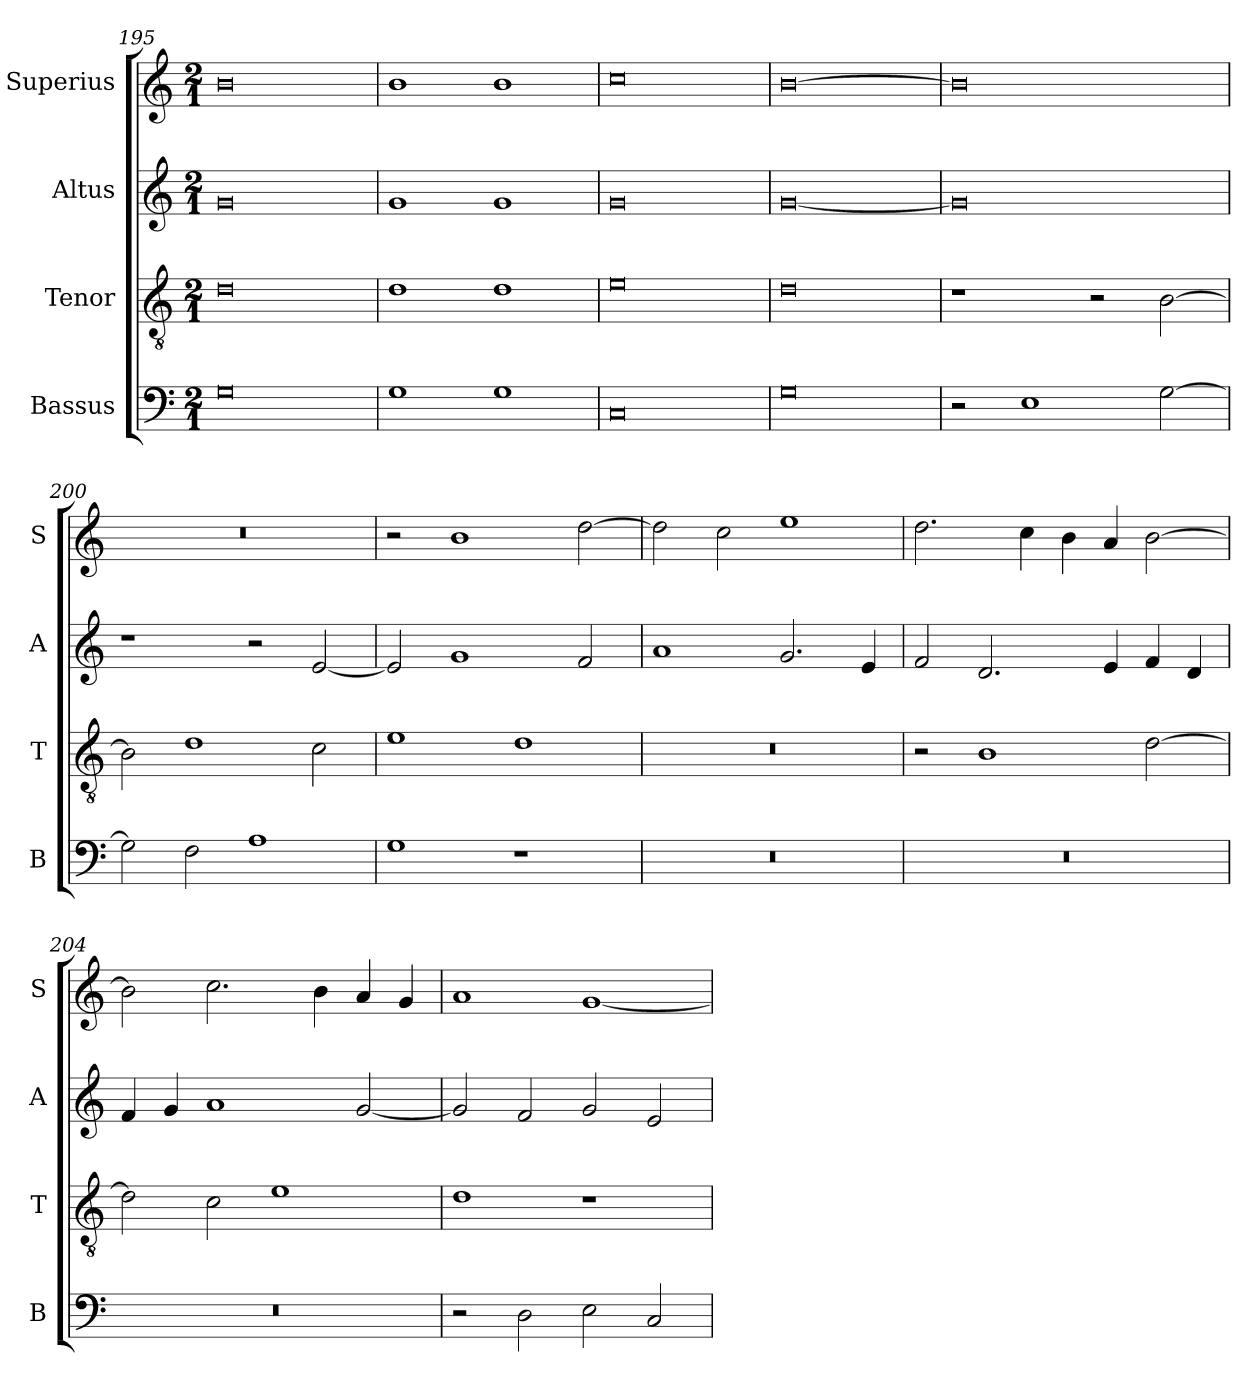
**kern	**kern	**kern	**kern
*part4	*part3	*part2	*part1
*staff4	*staff3	*staff2	*staff1
*I"Bassus	*I"Tenor	*I"Altus	*I"Superius
*I'B	*I'T	*I'A	*I'S
*clefF4	*clefGv2	*clefG2	*clefG2
*k[]	*k[]	*k[]	*k[]
*C:	*C:	*C:	*C:
*M2/1	*M2/1	*M2/1	*M2/1
=195	=195	=195	=195
0G	0d	0g	0b
=196	=196	=196	=196
1G	1d	1g	1b
1G	1d	1g	1b
=197	=197	=197	=197
0C	0e	0g	0cc
=198	=198	=198	=198
0G	0d	[0g	[0b
=199	=199	=199	=199
2r	1r	0g]	0b]
1E	.	.	.
.	2r	.	.
[2G	[2B	.	.
=200	=200	=200	=200
2G]	2B]	1r	0r
2F	1d	.	.
1A	.	2r	.
.	2c	[2e	.
=201	=201	=201	=201
1G	1e	2e]	2r
.	.	1g	1b
1r	1d	.	.
.	.	2f	[2dd
=202	=202	=202	=202
0r	0r	1a	2dd]
.	.	.	2cc
.	.	2.g	1ee
.	.	4e	.
=203	=203	=203	=203
0r	2r	2f	2.dd
.	1B	2.d	.
.	.	.	4cc
.	.	.	4b
.	.	4e	4a
.	[2d	4f	[2b
.	.	4d	.
=204	=204	=204	=204
0r	2d]	4f	2b]
.	.	4g	.
.	2c	1a	2.cc
.	1e	.	.
.	.	.	4b
.	.	[2g	4a
.	.	.	4g
=205	=205	=205	=205
2r	1d	2g]	1a
2D	.	2f	.
2E	1r	2g	[1g
2C	.	2e	.
=	=	=	=
*-	*-	*-	*-
